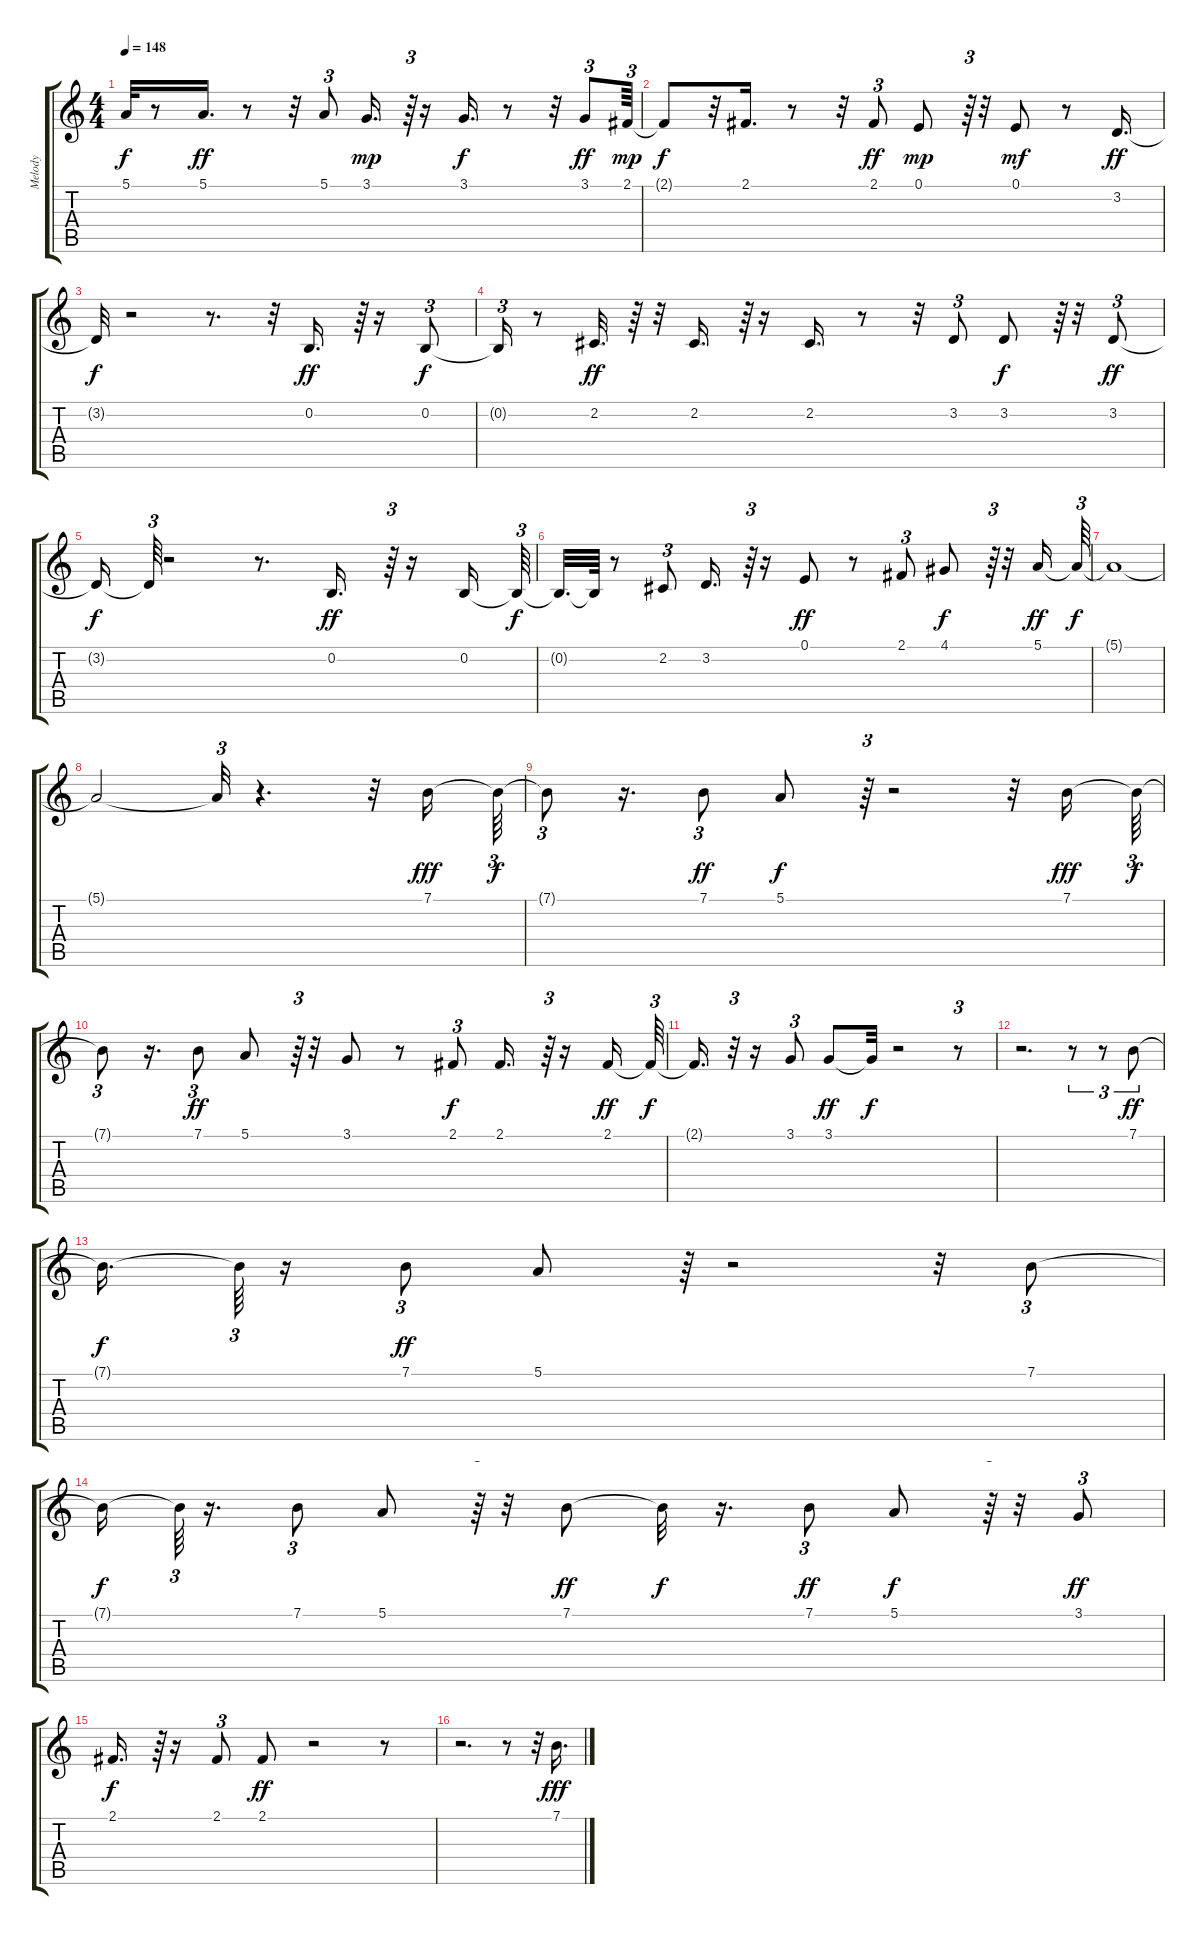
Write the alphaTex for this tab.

\track ("Melody" "Melody") {instrument synthvoice}
\staff {score tabs}
\tuning (E4 B3 G3 D3 A2 E2) {hide}
\ts (4 4)
\tempo 148
\clef g2
\ks c
5.1{t}.32{dy f} r.8 5.1.16{d dy ff} r.8 r.32 5.1.8{tu (3 2)} 3.1.16{d dy mp} r.64{tu (3 2)} r.16 3.1.16{d dy f} r.8 r.32 3.1.8{tu (3 2) dy ff} 2.1.64{tu (3 2) dy mp} |
2.1{t}.8{dy f} r.32 2.1.16{d} r.8 r.32 2.1.8{tu (3 2) dy ff} 0.1.8{dy mp} r.64{tu (3 2)} r.32 0.1.8{dy mf} r.8 3.2.16{d dy ff} |
3.2{t}.32{dy f} r.2 r.8{d} r.32 0.2.16{d dy ff} r.64{tu (3 2)} r.16 0.2.8{tu (3 2) dy f} |
0.2{t}.16{tu (3 2)} r.8 2.2.32{d dy ff} r.64 r.32 2.2.16{d} r.64{tu (3 2)} r.16 2.2.16{d} r.8 r.32 3.2.8{tu (3 2)} 3.2.8{dy f} r.64{tu (3 2)} r.32 3.2.8{tu (3 2) dy ff} |
3.2{t}.16{dy f} 3.2{t}.64{tu (3 2)} r.2 r.8{d} 0.2.16{d dy ff} r.64{tu (3 2)} r.16 0.2.16 0.2{t}.64{tu (3 2) dy f} |
0.2{t}.32{d} 0.2{t}.64 r.8 2.2.8{tu (3 2)} 3.2.16{d} r.64{tu (3 2)} r.16 0.1.8{dy ff} r.8 2.1.8{tu (3 2)} 4.1.8{dy f} r.64{tu (3 2)} r.32 5.1.16{dy ff} 5.1{t}.64{tu (3 2) dy f} |
5.1{t}.1 |
5.1{t}.2 5.1{t}.32{tu (3 2)} r.4{d} r.32 7.1.16{dy fff} 7.1{t}.64{tu (3 2) dy f} |
7.1{t}.8{tu (3 2)} r.16{d} 7.1.8{tu (3 2) dy ff} 5.1.8{dy f} r.64{tu (3 2)} r.2 r.32 7.1.16{dy fff} 7.1{t}.64{tu (3 2) dy f} |
7.1{t}.8{tu (3 2)} r.16{d} 7.1.8{tu (3 2) dy ff} 5.1.8 r.64{tu (3 2)} r.32 3.1.8 r.8 2.1.8{tu (3 2) dy f} 2.1.16{d} r.64{tu (3 2)} r.16 2.1.16{dy ff} 2.1{t}.64{tu (3 2) dy f} |
2.1{t}.16{d} r.32{tu (3 2)} r.16 3.1.8{tu (3 2)} 3.1.8{dy ff} 3.1{t}.32{dy f} r.2 r.8{tu (3 2)} |
r.2{d} r.8{tu (3 2)} r.8{tu (3 2)} 7.1.8{tu (3 2) dy ff} |
7.1{t}.16{d dy f} 7.1{t}.64{tu (3 2)} r.16 7.1.8{tu (3 2) dy ff} 5.1.8 r.64{tu (3 2)} r.2 r.32 7.1.8{tu (3 2)} |
7.1{t}.16{dy f} 7.1{t}.64{tu (3 2)} r.16{d} 7.1.8{tu (3 2)} 5.1.8 r.64{tu (3 2)} r.32 7.1.8{dy ff} 7.1{t}.32{dy f} r.16{d} 7.1.8{tu (3 2) dy ff} 5.1.8{dy f} r.64{tu (3 2)} r.32 3.1.8{tu (3 2) dy ff} |
2.1.16{d dy f} r.64{tu (3 2)} r.16 2.1.8{tu (3 2)} 2.1.8{dy ff} r.2 r.8 |
r.2{d} r.8 r.32 7.1.16{d dy fff}
